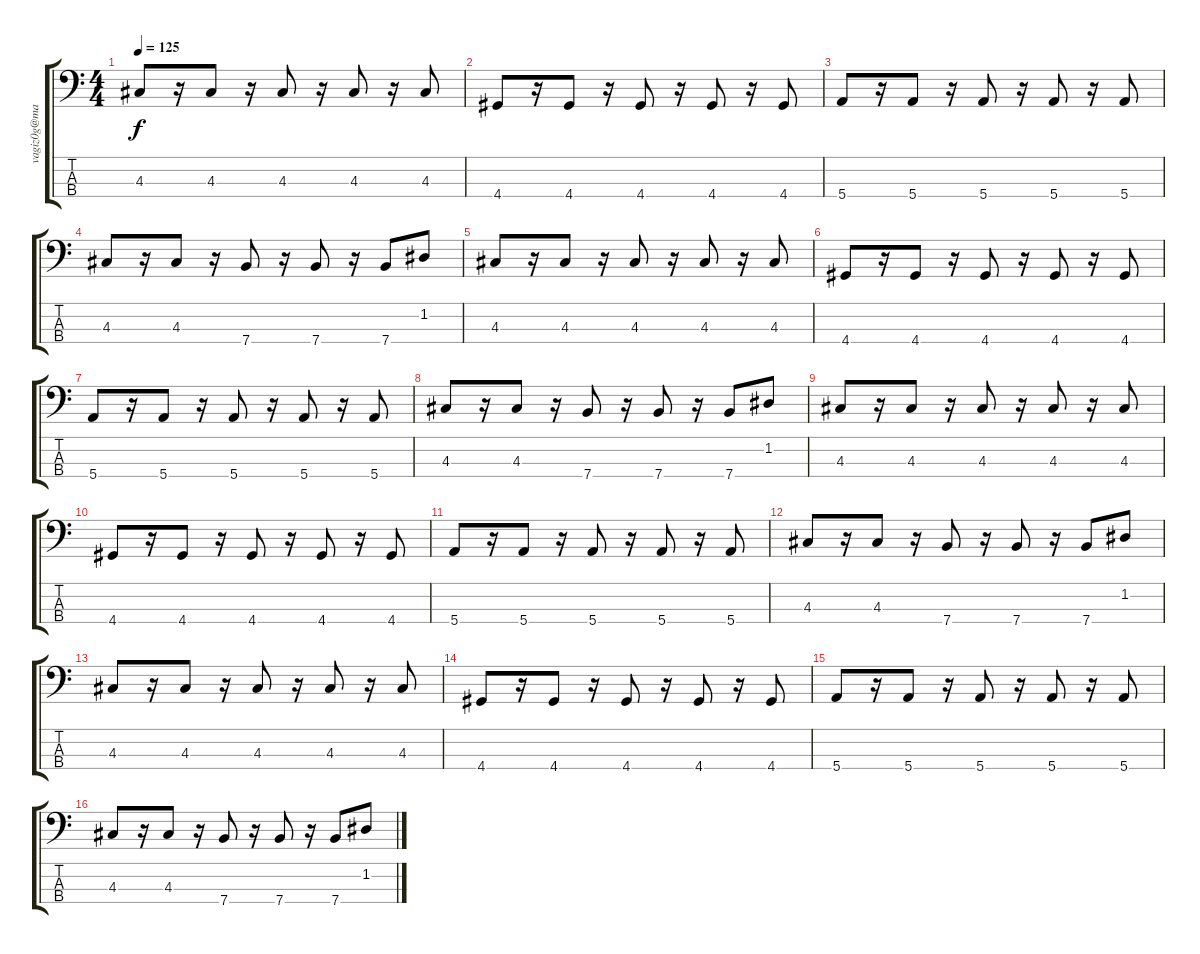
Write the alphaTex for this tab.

\track ("" "vagiz0g@ma") {instrument electricbassfinger}
\staff {score tabs}
\tuning (G2 D2 A1 E1) {hide}
\ts (4 4)
\tempo 125
\clef f4
\ks c
4.3.8{dy f} r.16 4.3.8 r.16 4.3.8 r.16 4.3.8 r.16 4.3.8 |
4.4.8 r.16 4.4.8 r.16 4.4.8 r.16 4.4.8 r.16 4.4.8 |
5.4.8 r.16 5.4.8 r.16 5.4.8 r.16 5.4.8 r.16 5.4.8 |
4.3.8 r.16 4.3.8 r.16 7.4.8 r.16 7.4.8 r.16 7.4.8 1.2.8 |
4.3.8 r.16 4.3.8 r.16 4.3.8 r.16 4.3.8 r.16 4.3.8 |
4.4.8 r.16 4.4.8 r.16 4.4.8 r.16 4.4.8 r.16 4.4.8 |
5.4.8 r.16 5.4.8 r.16 5.4.8 r.16 5.4.8 r.16 5.4.8 |
4.3.8 r.16 4.3.8 r.16 7.4.8 r.16 7.4.8 r.16 7.4.8 1.2.8 |
4.3.8 r.16 4.3.8 r.16 4.3.8 r.16 4.3.8 r.16 4.3.8 |
4.4.8 r.16 4.4.8 r.16 4.4.8 r.16 4.4.8 r.16 4.4.8 |
5.4.8 r.16 5.4.8 r.16 5.4.8 r.16 5.4.8 r.16 5.4.8 |
4.3.8 r.16 4.3.8 r.16 7.4.8 r.16 7.4.8 r.16 7.4.8 1.2.8 |
4.3.8 r.16 4.3.8 r.16 4.3.8 r.16 4.3.8 r.16 4.3.8 |
4.4.8 r.16 4.4.8 r.16 4.4.8 r.16 4.4.8 r.16 4.4.8 |
5.4.8 r.16 5.4.8 r.16 5.4.8 r.16 5.4.8 r.16 5.4.8 |
4.3.8 r.16 4.3.8 r.16 7.4.8 r.16 7.4.8 r.16 7.4.8 1.2.8
